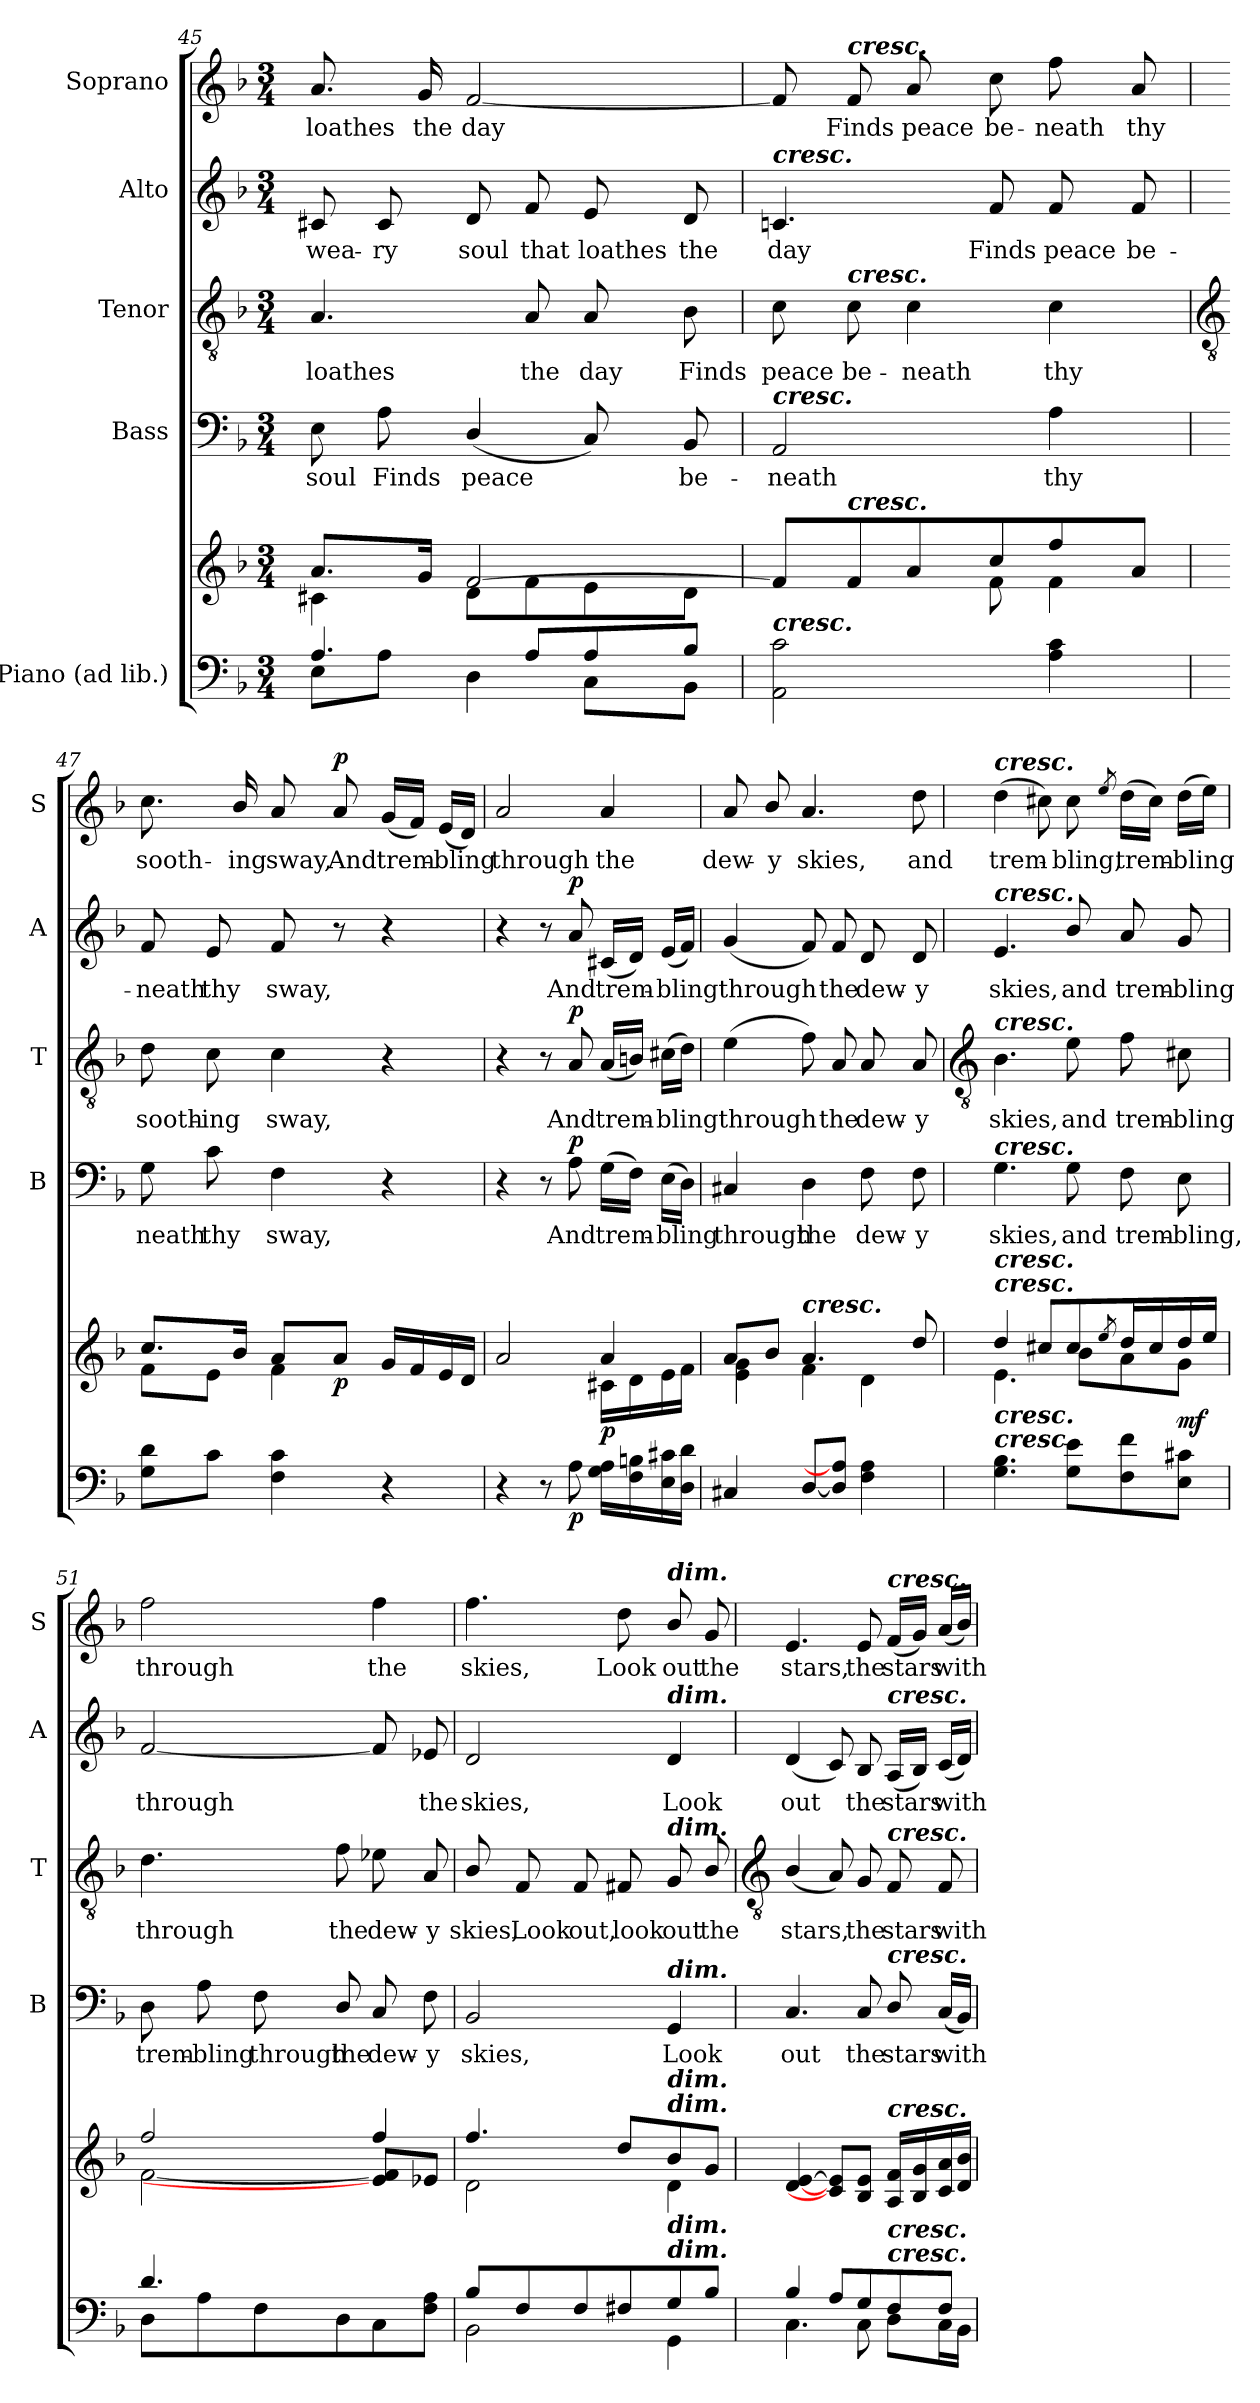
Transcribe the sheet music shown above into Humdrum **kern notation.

**kern	**kern	**dynam	**kern	**text	**dynam	**kern	**text	**dynam	**kern	**text	**dynam	**kern	**text	**dynam
*part5	*part5	*part5	*part4	*part4	*part4	*part3	*part3	*part3	*part2	*part2	*part2	*part1	*part1	*part1
*staff6	*staff5	*staff5/6	*staff4	*staff4	*staff4	*staff3	*staff3	*staff3	*staff2	*staff2	*staff2	*staff1	*staff1	*staff1
*I"Piano (ad lib.)	*	*	*I"Bass	*	*	*I"Tenor	*	*	*I"Alto	*	*	*I"Soprano	*	*
*	*	*	*I'B	*	*	*I'T	*	*	*I'A	*	*	*I'S	*	*
*clefF4	*clefG2	*	*clefF4	*	*	*clefGv2	*	*	*clefG2	*	*	*clefG2	*	*
*k[b-]	*k[b-]	*	*k[b-]	*	*	*k[b-]	*	*	*k[b-]	*	*	*k[b-]	*	*
*F:	*F:	*	*F:	*	*	*F:	*	*	*F:	*	*	*F:	*	*
*M3/4	*M3/4	*	*M3/4	*	*	*M3/4	*	*	*M3/4	*	*	*M3/4	*	*
=45	=45	=45	=45	=45	=45	=45	=45	=45	=45	=45	=45	=45	=45	=45
*^	*^	*	*	*	*	*	*	*	*	*	*	*	*	*
!	!	!	!	!LO:DY:b=2	!	!LO:LY:b	!	!	!LO:LY:b	!	!	!LO:LY:b	!	!	!LO:LY:b	!
!	!	!	!	!LO:DY:n=1:b	!	!	!	!	!	!	!	!	!	!	!	!
4.A/	8E\L	8.a/L	4c#X\	mf p	8E	soul	.	4.A	loathes	.	8c#X	wea-	.	8.a	loathes	.
!	!	!	!	!	!	!LO:LY:b	!	!	!	!	!	!LO:LY:b	!	!	!	!
.	8A\J	.	.	.	8A	Finds	.	.	.	.	8c#	-ry	.	.	.	.
!	!	!	!	!	!	!	!	!	!	!	!	!	!	!	!LO:LY:b	!
.	.	16g/J	.	.	.	.	.	.	.	.	.	.	.	16g	the	.
!	!	!	!	!	!	!LO:LY:b	!	!	!	!	!	!LO:LY:b	!	!	!LO:LY:b	!
.	4D\	[2f/	8d\L	.	(<4D/	peace	.	.	.	.	8d	soul	.	[2f	day	.
!	!	!	!	!	!	!	!	!	!LO:LY:b	!	!	!LO:LY:b	!	!	!	!
8A/L	.	.	8f\	.	.	.	.	8A	the	.	8f	that	.	.	.	.
!	!	!	!	!	!	!	!	!	!LO:LY:b	!	!	!LO:LY:b	!	!	!	!
8A/	8C\L	.	8e\	.	8C)	.	.	8A	day	.	8e	loathes	.	.	.	.
!	!	!	!	!	!	!LO:LY:b	!	!	!LO:LY:b	!	!	!LO:LY:b	!	!	!	!
8B-/J	8BB-\J	.	8d\J	.	8BB-	be-	.	8B-	Finds	.	8d	the	.	.	.	.
=46	=46	=46	=46	=46	=46	=46	=46	=46	=46	=46	=46	=46	=46	=46	=46	=46
!	!	!	!	!	!	!	!	!	!	!	!LO:TX:a:Bi:t=cresc.	!	!	!	!	!
!	!	!	!	!	!LO:TX:a:Bi:t=cresc.	!	!	!	!	!	!	!	!	!	!	!
!LO:TX:a:Bi:t=cresc.	!	!	!	!	!	!	!	!	!	!	!	!	!	!	!	!
!	!	!	!	!	!	!LO:LY:b	!	!	!LO:LY:b	!	!	!LO:LY:b	!	!	!	!
2.ryy	2AA\ 2c\	8f/L]	4.ryy	.	2AA	-neath	.	8c	peace	.	4.cn	day	.	8f]	.	.
!	!	!	!	!	!	!	!	!	!	!	!	!	!	!LO:TX:a:Bi:t=cresc.	!	!
!	!	!	!	!	!	!	!	!LO:TX:a:Bi:t=cresc.	!	!	!	!	!	!	!	!
!	!	!LO:TX:a:Bi:t=cresc.	!	!	!	!	!	!	!	!	!	!	!	!	!	!
!	!	!	!	!	!	!	!	!	!LO:LY:b	!	!	!	!	!	!LO:LY:b	!
.	.	8f/	.	.	.	.	.	8c	be-	.	.	.	.	8f	Finds	.
!	!	!	!	!	!	!	!	!	!LO:LY:b	!	!	!	!	!	!LO:LY:b	!
.	.	8a/	.	.	.	.	.	4c	-neath	.	.	.	.	8a	peace	.
!	!	!	!	!	!	!	!	!	!	!	!	!LO:LY:b	!	!	!LO:LY:b	!
.	.	8cc/	8f\	.	.	.	.	.	.	.	8f	Finds	.	8cc	be-	.
!	!	!	!	!	!	!LO:LY:b	!	!	!LO:LY:b	!	!	!LO:LY:b	!	!	!LO:LY:b	!
.	4A\ 4c\	8ff/	4f\	.	4A	thy	.	4c	thy	.	8f	peace	.	8ff	-neath	.
!	!	!	!	!	!	!	!	!	!	!	!	!LO:LY:b	!	!	!LO:LY:b	!
.	.	8a/J	.	.	.	.	.	.	.	.	8f	be-	.	8a	thy	.
*v	*v	*	*	*	*	*	*	*	*	*	*	*	*	*	*	*
!!LO:LB:g=z
=47	=47	=47	=47	=47	=47	=47	=47	=47	=47	=47	=47	=47	=47	=47	=47
*	*	*	*	*	*	*	*clefGv2	*	*	*	*	*	*	*	*
!	!	!	!	!	!LO:LY:b	!	!	!LO:LY:b	!	!	!LO:LY:b	!	!	!LO:LY:b	!
8G 8dL	8.cc/L	8f\L	.	8G	neath	.	8d	sooth-	.	8f	-neath	.	8.cc	sooth-	.
!	!	!	!	!	!LO:LY:b	!	!	!LO:LY:b	!	!	!LO:LY:b	!	!	!	!
8cJ	.	8e\J	.	8c	thy	.	8c	-ing	.	8e	thy	.	.	.	.
!	!	!	!	!	!	!	!	!	!	!	!	!	!	!LO:LY:b	!
.	16b-/J	.	.	.	.	.	.	.	.	.	.	.	16b-/	-ing	.
!	!	!	!	!	!LO:LY:b	!	!	!LO:LY:b	!	!	!LO:LY:b	!	!	!LO:LY:b	!
4F 4c	8a/L	4f\	.	4F	sway,	.	4c	sway,	.	8f	sway,	.	8a	sway,	.
!	!	!	!LO:DY:b	!	!	!	!	!	!	!	!	!	!	!LO:LY:b	!LO:DY:b
.	8a/J	.	p	.	.	.	.	.	.	8r	.	.	8a	And	p
!	!	!	!	!	!	!	!	!	!	!	!	!	!	!LO:LY:b	!
4r	16g/LL	4ryy	.	4r	.	.	4r	.	.	4r	.	.	(<16gLL	trem-	.
.	16f/	.	.	.	.	.	.	.	.	.	.	.	16fJJ)	.	.
!	!	!	!	!	!	!	!	!	!	!	!	!	!	!LO:LY:b	!
.	16e/	.	.	.	.	.	.	.	.	.	.	.	(<16eLL	bling	.
.	16d/JJ	.	.	.	.	.	.	.	.	.	.	.	16dJJ)	.	.
=48	=48	=48	=48	=48	=48	=48	=48	=48	=48	=48	=48	=48	=48	=48	=48
!	!	!	!	!	!	!	!	!	!	!	!	!	!	!LO:LY:b	!
4r	2a/	2ryy	.	4r	.	.	4r	.	.	4r	.	.	2a	through	.
8r	.	.	.	8r	.	.	8r	.	.	8r	.	.	.	.	.
!	!	!	!LO:DY:b=2	!	!LO:LY:b	!LO:DY:b	!	!LO:LY:b	!LO:DY:b	!	!LO:LY:b	!LO:DY:b	!	!	!
8A	.	.	p	8A	And	p	8A	And	p	8a	And	p	.	.	.
!	!	!	!LO:DY:b	!	!LO:LY:b	!	!	!LO:LY:b	!	!	!LO:LY:b	!	!	!LO:LY:b	!
16G 16ALL	4a/	16c#X\LL	p	(>16GLL	trem-	.	(<16ALL	trem-	.	(<16c#XLL	trem-	.	4a	the	.
16F 16Bn	.	16d\	.	16FJJ)	.	.	16BnJJ)	.	.	16dJJ)	.	.	.	.	.
!	!	!	!	!	!LO:LY:b	!	!	!LO:LY:b	!	!	!LO:LY:b	!	!	!	!
16E 16c#X	.	16e\	.	(>16ELL	bling	.	(>16c#XLL	bling	.	(<16eLL	bling	.	.	.	.
16D 16dJJ	.	16f\JJ	.	16DJJ)	.	.	16dJJ)	.	.	16fJJ)	.	.	.	.	.
=49	=49	=49	=49	=49	=49	=49	=49	=49	=49	=49	=49	=49	=49	=49	=49
!	!	!	!	!	!LO:LY:b	!	!	!LO:LY:b	!	!	!LO:LY:b	!	!	!LO:LY:b	!
4C#X	8a/L	4e\ 4g\	.	4C#X	through	.	(>4e	through	.	(<4g	through	.	8a	dew-	.
!	!	!	!	!	!	!	!	!	!	!	!	!	!	!LO:LY:b	!
.	8b-/J	.	.	.	.	.	.	.	.	.	.	.	8b-/	-y	.
!	!LO:TX:a:Bi:t=cresc.	!	!	!	!	!	!	!	!	!	!	!	!	!	!
!	!	!	!	!	!LO:LY:b	!	!	!	!	!	!	!	!	!LO:LY:b	!
[8D/L	4.a/	4f\	.	4D	the	.	8f)	.	.	8f)	.	.	4.a	skies,	.
!	!	!	!	!	!	!	!	!LO:LY:b	!	!	!LO:LY:b	!	!	!	!
8D\] 8A\]J	.	.	.	.	.	.	8A	the	.	8f	the	.	.	.	.
!	!	!	!	!	!LO:LY:b	!	!	!LO:LY:b	!	!	!LO:LY:b	!	!	!	!
4F 4A	.	4d\	.	8F	dew-	.	8A	dew-	.	8d	dew-	.	.	.	.
!	!	!	!	!	!LO:LY:b	!	!	!LO:LY:b	!	!	!LO:LY:b	!	!	!LO:LY:b	!
.	8dd/	.	.	8F	-y	.	8A	-y	.	8d	-y	.	8dd	and	.
!!LO:LB:g=z
=50	=50	=50	=50	=50	=50	=50	=50	=50	=50	=50	=50	=50	=50	=50	=50
*	*	*	*	*	*	*	*clefGv2	*	*	*	*	*	*	*	*
*^	*	*	*	*	*	*	*	*	*	*	*	*	*	*	*
!	!	!	!	!	!	!	!	!	!	!	!	!	!	!LO:TX:a:Bi:t=cresc.	!	!
!	!	!	!	!	!	!	!	!	!	!	!LO:TX:a:Bi:t=cresc.	!	!	!	!	!
!	!	!	!	!	!	!	!	!LO:TX:a:Bi:t=cresc.	!	!	!	!	!	!	!	!
!	!	!	!	!	!LO:TX:a:Bi:t=cresc.	!	!	!	!	!	!	!	!	!	!	!
!	!	!LO:TX:a:Bi:t=cresc.	!	!	!	!	!	!	!	!	!	!	!	!	!	!
!	!	!LO:TX:a:Bi:t=cresc.	!	!	!	!	!	!	!	!	!	!	!	!	!	!
!LO:TX:a:Bi:t=cresc.	!	!	!	!	!	!	!	!	!	!	!	!	!	!	!	!
!LO:TX:a:Bi:t=cresc.	!	!	!	!	!	!	!	!	!	!	!	!	!	!	!	!
!	!	!	!	!	!	!LO:LY:b	!	!	!LO:LY:b	!	!	!LO:LY:b	!	!	!LO:LY:b	!
2.ryy	4.G\ 4.B-\	4dd/	4.e\	.	4.G	skies,	.	4.B-	skies,	.	4.e	skies,	.	(>4dd	trem-	.
.	.	8cc#X/L	.	.	.	.	.	.	.	.	.	.	.	8cc#X)	.	.
!	!	!	!	!	!	!LO:LY:b	!	!	!LO:LY:b	!	!	!LO:LY:b	!	!	!LO:LY:b	!
.	8G\ 8e\L	8cc#/	8b-\L	.	8G	and	.	8e	and	.	8b-/	and	.	8cc#	bling,	.
.	.	8qee/	.	.	.	.	.	.	.	.	.	.	.	8qee/	.	.
!	!	!	!	!	!	!LO:LY:b	!	!	!LO:LY:b	!	!	!LO:LY:b	!	!	!LO:LY:b	!
.	8F\ 8f\	16dd/L	8a\	.	8F	trem-	.	8f	trem-	.	8a	trem-	.	(>16ddLL	trem-	.
.	.	16cc#/	.	.	.	.	.	.	.	.	.	.	.	16cc#JJ)	.	.
!	!	!	!	!LO:DY:a=2	!	!LO:LY:b	!	!	!LO:LY:b	!	!	!LO:LY:b	!	!	!LO:LY:b	!
.	8E\ 8c#X\J	16dd/	8g\J	mf	8E	-bling,	.	8c#X	-bling	.	8g	-bling	.	(>16ddLL	bling	.
.	.	16ee/JJ	.	.	.	.	.	.	.	.	.	.	.	16eeJJ)	.	.
=51	=51	=51	=51	=51	=51	=51	=51	=51	=51	=51	=51	=51	=51	=51	=51	=51
!	!	!	!	!	!	!LO:LY:b	!	!	!LO:LY:b	!	!	!LO:LY:b	!	!	!LO:LY:b	!
4.d/	8D\L	2ff/	[2f\	.	8D	trem-	.	4.d	through	.	[2f	through	.	2ff	through	.
!	!	!	!	!	!	!LO:LY:b	!	!	!	!	!	!	!	!	!	!
.	8A\	.	.	.	8A	-bling	.	.	.	.	.	.	.	.	.	.
!	!	!	!	!	!	!LO:LY:b	!	!	!	!	!	!	!	!	!	!
.	8F\	.	.	.	8F	through	.	.	.	.	.	.	.	.	.	.
!	!	!	!	!	!	!LO:LY:b	!	!	!LO:LY:b	!	!	!	!	!	!	!
4.ryy	8D/	.	.	.	8D/	the	.	8f	the	.	.	.	.	.	.	.
!	!	!	!	!	!	!LO:LY:b	!	!	!LO:LY:b	!	!	!	!	!	!LO:LY:b	!
.	8C\	4ff/	8e-\] 8f\]L	.	8C	dew-	.	8e-X	dew-	.	8f]	.	.	4ff	the	.
!	!	!	!	!	!	!LO:LY:b	!	!	!LO:LY:b	!	!	!LO:LY:b	!	!	!	!
.	8F\ 8A\J	.	8e-/J	.	8F	-y	.	8A	-y	.	8e-X	the	.	.	.	.
=52	=52	=52	=52	=52	=52	=52	=52	=52	=52	=52	=52	=52	=52	=52	=52	=52
!	!	!	!	!	!	!LO:LY:b	!	!	!LO:LY:b	!	!	!LO:LY:b	!	!	!LO:LY:b	!
8B-/L	2BB-\	4.ff/	2d\	.	2BB-	skies,	.	8B-/	skies,	.	2d	skies,	.	4.ff	skies,	.
!	!	!	!	!	!	!	!	!	!LO:LY:b	!	!	!	!	!	!	!
8F/	.	.	.	.	.	.	.	8F	Look	.	.	.	.	.	.	.
!	!	!	!	!	!	!	!	!	!LO:LY:b	!	!	!	!	!	!	!
8F/	.	.	.	.	.	.	.	8F	out,	.	.	.	.	.	.	.
!	!	!	!	!	!	!	!	!	!LO:LY:b	!	!	!	!	!	!LO:LY:b	!
8F#X/	.	8dd/L	.	.	.	.	.	8F#X	look	.	.	.	.	8dd	Look	.
!	!	!	!	!	!	!	!	!	!	!	!	!	!	!LO:TX:a:Bi:t=dim.	!	!
!	!	!	!	!	!	!	!	!	!	!	!LO:TX:a:Bi:t=dim.	!	!	!	!	!
!	!	!	!	!	!	!	!	!LO:TX:a:Bi:t=dim.	!	!	!	!	!	!	!	!
!	!	!	!	!	!LO:TX:a:Bi:t=dim.	!	!	!	!	!	!	!	!	!	!	!
!	!	!LO:TX:a:Bi:t=dim.	!	!	!	!	!	!	!	!	!	!	!	!	!	!
!	!	!LO:TX:a:Bi:t=dim.	!	!	!	!	!	!	!	!	!	!	!	!	!	!
!LO:TX:a:Bi:t=dim.	!	!	!	!	!	!	!	!	!	!	!	!	!	!	!	!
!LO:TX:a:Bi:t=dim.	!	!	!	!	!	!	!	!	!	!	!	!	!	!	!	!
!	!	!	!	!	!	!LO:LY:b	!	!	!LO:LY:b	!	!	!LO:LY:b	!	!	!LO:LY:b	!
8G/	4GG\	8b-/	4d\	.	4GG	Look	.	8G	out	.	4d	Look	.	8b-/	out	.
!	!	!	!	!	!	!	!	!	!LO:LY:b	!	!	!	!	!	!LO:LY:b	!
8B-/J	.	8g/J	.	.	.	.	.	8B-/	the	.	.	.	.	8g	the	.
!!LO:LB:g=z
=53	=53	=53	=53	=53	=53	=53	=53	=53	=53	=53	=53	=53	=53	=53	=53	=53
*	*	*	*	*	*	*	*	*clefGv2	*	*	*	*	*	*	*	*
!	!	!	!	!	!	!LO:LY:b	!	!	!LO:LY:b	!	!	!LO:LY:b	!	!	!LO:LY:b	!
4B-/	4.C\	[4d/ [4e/	2ryy	.	4.C	out	.	(<4B-/	stars,	.	(<4d	out	.	4.e	stars,	.
8A/L	.	8c/] 8e/]L	.	.	.	.	.	8A)	.	.	8c)	.	.	.	.	.
!	!	!	!	!	!	!LO:LY:b	!	!	!LO:LY:b	!	!	!LO:LY:b	!	!	!LO:LY:b	!
8G/	8C\	8B-/ 8e/J	.	.	8C	the	.	8G	the	.	8B-	the	.	8e	the	.
!	!	!	!	!	!	!	!	!	!	!	!	!	!	!LO:TX:a:Bi:t=cresc.	!	!
!	!	!	!	!	!	!	!	!	!	!	!LO:TX:a:Bi:t=cresc.	!	!	!	!	!
!	!	!	!	!	!	!	!	!LO:TX:a:Bi:t=cresc.	!	!	!	!	!	!	!	!
!	!	!	!	!	!LO:TX:a:Bi:t=cresc.	!	!	!	!	!	!	!	!	!	!	!
!	!	!LO:TX:a:Bi:t=cresc.	!	!	!	!	!	!	!	!	!	!	!	!	!	!
!LO:TX:a:Bi:t=cresc.	!	!	!	!	!	!	!	!	!	!	!	!	!	!	!	!
!LO:TX:a:Bi:t=cresc.	!	!	!	!	!	!	!	!	!	!	!	!	!	!	!	!
!	!	!	!	!	!	!LO:LY:b	!	!	!LO:LY:b	!	!	!LO:LY:b	!	!	!LO:LY:b	!
8F/	8D/L	16A/ 16f/LL	16ryy	.	8D/	stars	.	8F	stars	.	(<16ALL	stars	.	(<16fLL	stars	.
.	.	16B-/ 16g/	8.ryy	.	.	.	.	.	.	.	16B-JJ)	.	.	16gJJ)	.	.
!	!	!	!	!	!	!LO:LY:b	!	!	!LO:LY:b	!	!	!LO:LY:b	!	!	!LO:LY:b	!
8F/J	16C\L	16c/ 16a/	.	.	(<16CLL	with	.	8F	with	.	(<16cLL	with	.	(<16aLL	with	.
.	16BB-\JJ	16d/ 16b-/JJ	.	.	16BB-JJ)	.	.	.	.	.	16dJJ)	.	.	16b-JJ)	.	.
*v	*v	*	*	*	*	*	*	*	*	*	*	*	*	*	*	*
*	*v	*v	*	*	*	*	*	*	*	*	*	*	*	*	*
=	=	=	=	=	=	=	=	=	=	=	=	=	=	=
*-	*-	*-	*-	*-	*-	*-	*-	*-	*-	*-	*-	*-	*-	*-
